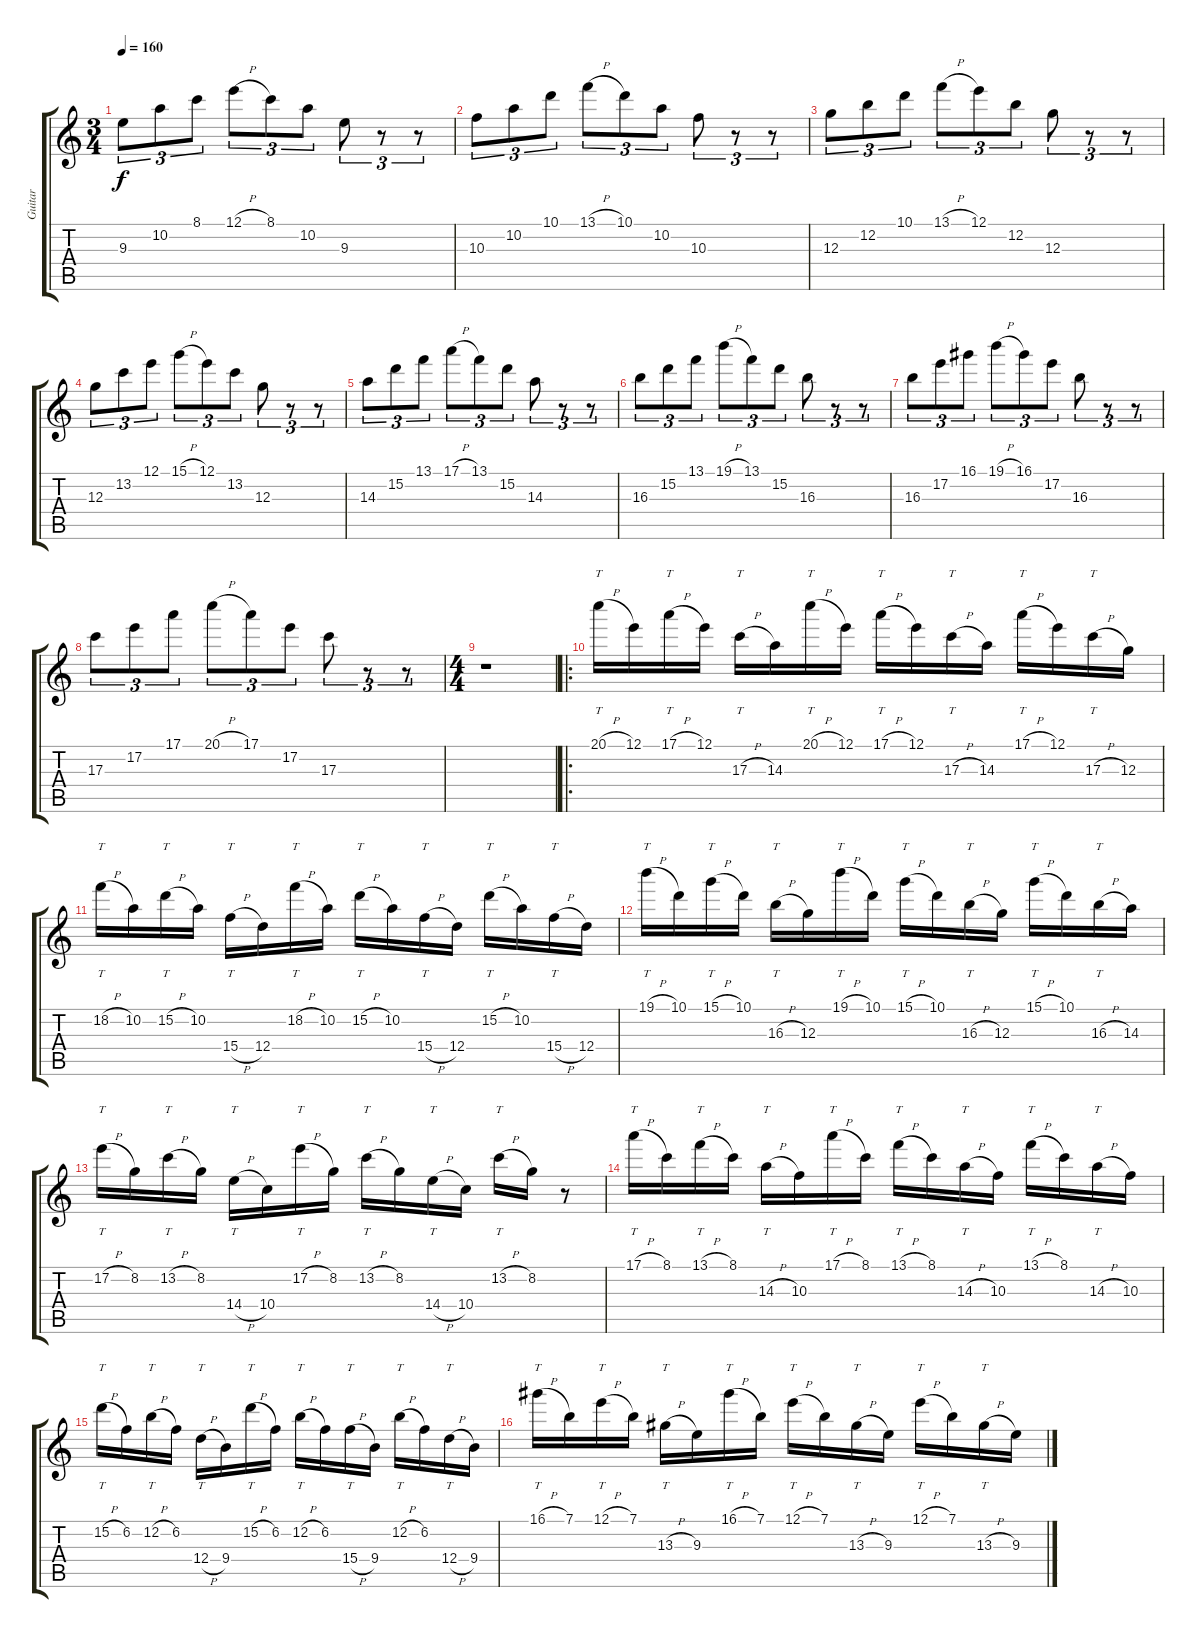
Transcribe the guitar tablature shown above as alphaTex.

\track ("Guitar" "Guitar") {instrument overdrivenguitar}
\staff {score tabs}
\tuning (E4 B3 G3 D3 A2 E2) {hide}
\ts (3 4)
\tempo 160
\clef g2
\ks c
9.3.8{tu (3 2) dy f} 10.2.8{tu (3 2)} 8.1.8{tu (3 2)} 12.1{h}.8{tu (3 2)} 8.1.8{tu (3 2)} 10.2.8{tu (3 2)} 9.3.8{tu (3 2)} r.8{tu (3 2)} r.8{tu (3 2)} |
10.3.8{tu (3 2)} 10.2.8{tu (3 2)} 10.1.8{tu (3 2)} 13.1{h}.8{tu (3 2)} 10.1.8{tu (3 2)} 10.2.8{tu (3 2)} 10.3.8{tu (3 2)} r.8{tu (3 2)} r.8{tu (3 2)} |
12.3.8{tu (3 2)} 12.2.8{tu (3 2)} 10.1.8{tu (3 2)} 13.1{h}.8{tu (3 2)} 12.1.8{tu (3 2)} 12.2.8{tu (3 2)} 12.3.8{tu (3 2)} r.8{tu (3 2)} r.8{tu (3 2)} |
12.3.8{tu (3 2)} 13.2.8{tu (3 2)} 12.1.8{tu (3 2)} 15.1{h}.8{tu (3 2)} 12.1.8{tu (3 2)} 13.2.8{tu (3 2)} 12.3.8{tu (3 2)} r.8{tu (3 2)} r.8{tu (3 2)} |
14.3.8{tu (3 2)} 15.2.8{tu (3 2)} 13.1.8{tu (3 2)} 17.1{h}.8{tu (3 2)} 13.1.8{tu (3 2)} 15.2.8{tu (3 2)} 14.3.8{tu (3 2)} r.8{tu (3 2)} r.8{tu (3 2)} |
16.3.8{tu (3 2)} 15.2.8{tu (3 2)} 13.1.8{tu (3 2)} 19.1{h}.8{tu (3 2)} 13.1.8{tu (3 2)} 15.2.8{tu (3 2)} 16.3.8{tu (3 2)} r.8{tu (3 2)} r.8{tu (3 2)} |
16.3.8{tu (3 2)} 17.2.8{tu (3 2)} 16.1.8{tu (3 2)} 19.1{h}.8{tu (3 2)} 16.1.8{tu (3 2)} 17.2.8{tu (3 2)} 16.3.8{tu (3 2)} r.8{tu (3 2)} r.8{tu (3 2)} |
17.3.8{tu (3 2)} 17.2.8{tu (3 2)} 17.1.8{tu (3 2)} 20.1{h}.8{tu (3 2)} 17.1.8{tu (3 2)} 17.2.8{tu (3 2)} 17.3.8{tu (3 2)} r.8{tu (3 2)} r.8{tu (3 2)} |
\ts (4 4)
r.1 |
\ro
20.1{h}.16{tt} 12.1.16 17.1{h}.16{tt} 12.1.16 17.3{h}.16{tt} 14.3.16 20.1{h}.16{tt} 12.1.16 17.1{h}.16{tt} 12.1.16 17.3{h}.16{tt} 14.3.16 17.1{h}.16{tt} 12.1.16 17.3{h}.16{tt} 12.3.16 |
18.2{h}.16{tt} 10.2.16 15.2{h}.16{tt} 10.2.16 15.4{h}.16{tt} 12.4.16 18.2{h}.16{tt} 10.2.16 15.2{h}.16{tt} 10.2.16 15.4{h}.16{tt} 12.4.16 15.2{h}.16{tt} 10.2.16 15.4{h}.16{tt} 12.4.16 |
19.1{h}.16{tt} 10.1.16 15.1{h}.16{tt} 10.1.16 16.3{h}.16{tt} 12.3.16 19.1{h}.16{tt} 10.1.16 15.1{h}.16{tt} 10.1.16 16.3{h}.16{tt} 12.3.16 15.1{h}.16{tt} 10.1.16 16.3{h}.16{tt} 14.3.16 |
17.2{h}.16{tt} 8.2.16 13.2{h}.16{tt} 8.2.16 14.4{h}.16{tt} 10.4.16 17.2{h}.16{tt} 8.2.16 13.2{h}.16{tt} 8.2.16 14.4{h}.16{tt} 10.4.16 13.2{h}.16{tt} 8.2.16 r.8 |
17.1{h}.16{tt} 8.1.16 13.1{h}.16{tt} 8.1.16 14.3{h}.16{tt} 10.3.16 17.1{h}.16{tt} 8.1.16 13.1{h}.16{tt} 8.1.16 14.3{h}.16{tt} 10.3.16 13.1{h}.16{tt} 8.1.16 14.3{h}.16{tt} 10.3.16 |
15.2{h}.16{tt} 6.2.16 12.2{h}.16{tt} 6.2.16 12.4{h}.16{tt} 9.4.16 15.2{h}.16{tt} 6.2.16 12.2{h}.16{tt} 6.2.16 15.4{h}.16{tt} 9.4.16 12.2{h}.16{tt} 6.2.16 12.4{h}.16{tt} 9.4.16 |
16.1{h}.16{tt} 7.1.16 12.1{h}.16{tt} 7.1.16 13.3{h}.16{tt} 9.3.16 16.1{h}.16{tt} 7.1.16 12.1{h}.16{tt} 7.1.16 13.3{h}.16{tt} 9.3.16 12.1{h}.16{tt} 7.1.16 13.3{h}.16{tt} 9.3.16
